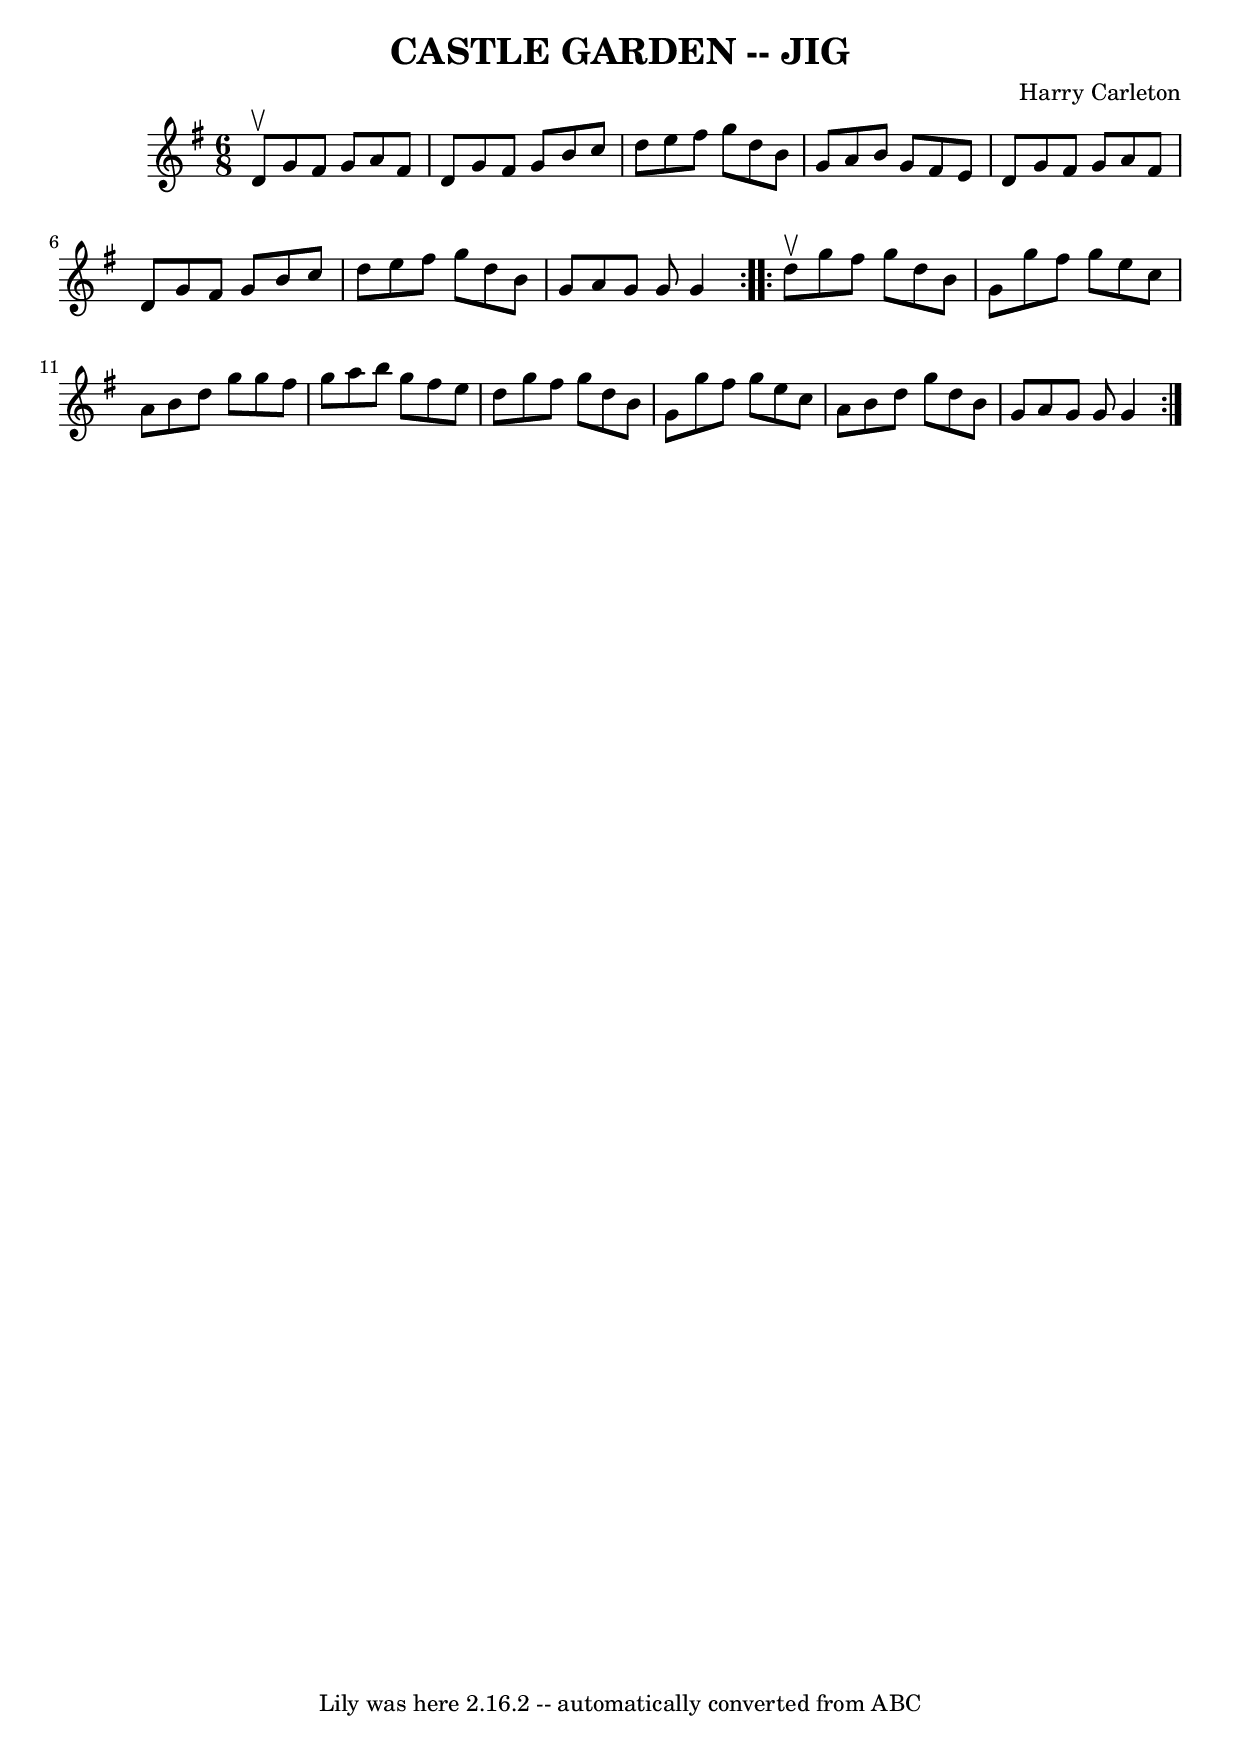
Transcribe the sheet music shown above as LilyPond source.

\version "2.16.2"
\include "Mammoth.ily"
\header {
  %% book = "Ryan's Mammoth Collection of Fiddle Tunes"
  composer = "Harry Carleton"
  crossRefNumber = "1"
  footnotes = ""
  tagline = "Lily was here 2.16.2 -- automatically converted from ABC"
  title = "CASTLE GARDEN -- JIG"

}
voicedefault =  {



  \repeat volta 2 {

    \time 6/8 
    \key g \major d'8^\upbow       |
    g'8 fis'8 g'8    
    a'8 fis'8 d'8    |
    g'8 fis'8 g'8 b'8 c''8 d''8    
    |
    e''8 fis''8 g''8 d''8 b'8 g'8    |
    a'8    
    b'8 g'8 fis'8 e'8 d'8        |
    g'8 fis'8 g'8 a'8  
    fis'8 d'8    |
    g'8 fis'8 g'8 b'8 c''8 d''8    
    |
    e''8 fis''8 g''8 d''8 b'8 g'8    |
    a'8    
    g'8 g'8 g'4    
  }     
  \repeat volta 2 {
    d''8^\upbow       |
    
    g''8 fis''8 g''8 d''8 b'8 g'8    |
    g''8 fis''8    
    g''8 e''8 c''8 a'8    |
    b'8 d''8 g''8 g''8 fis''8 
    g''8    |
    a''8 b''8 g''8 fis''8 e''8 d''8        
    |
    g''8 fis''8 g''8 d''8 b'8 g'8    |
    g''8    
    fis''8 g''8 e''8 c''8 a'8    |
    b'8 d''8 g''8 d''8 
    b'8 g'8    |
    a'8 g'8 g'8 g'4    
  }   

}

\score{
  <<

    \context Staff="default"
    {
      \voicedefault 
      
    }

  >>
  \layout {
    
  }
  \midi {
  }

}
